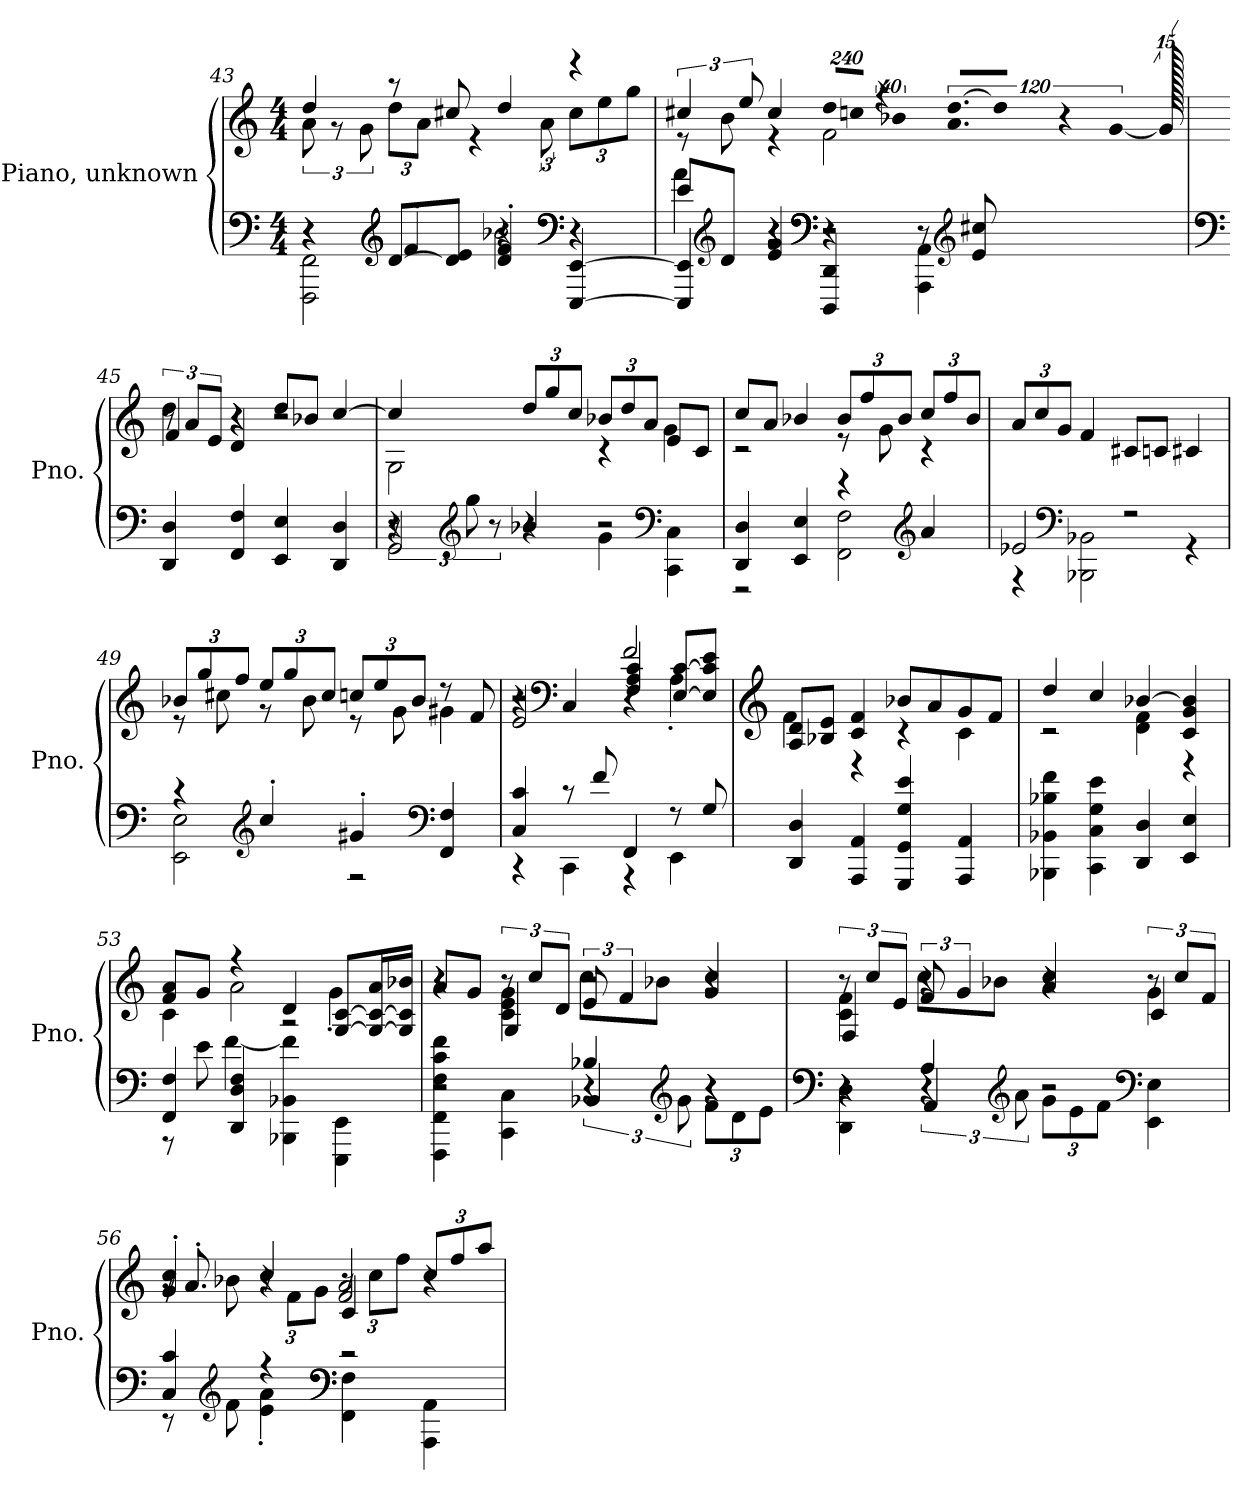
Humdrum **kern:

**kern	**kern
*part1	*part1
*staff2	*staff1
*I"Piano, unknown	*
*I'Pno.	*
!!LO:LB:g=z
*clefF4	*clefG2
*k[]	*k[]
*M4/4	*M4/4
=43	=43
*^	*^
*	*^	*	*
4r	2FFF\ 2FF\	4r	4dd/	12a\
.	.	.	.	12r
.	.	.	.	12g\
*clefG2	*	*	*	*
[8d/L	.	4f'/	8r	12dd\L
.	.	.	.	12a\J
8d/] 8e/J	.	.	8cc#X/	.
.	.	.	.	4r
4d/' 4f/'	2b-X\	4r	4dd/	.
.	.	.	.	12a\
*clefF4	*	*	*	*
*	*	*	*	*Xbrackettup
4r	.	[4EEE/ [4EE/	4r	12cc#\L
.	.	.	.	12ee\
.	.	.	.	12gg\J
=44	=44	=44	=44	=44
*	*	*	*brackettup	*
8e/L	4a\	4EEE/] 4EE/]	6cc#X/	8r
*clefG2	*	*	*	*
8d/J	.	.	.	8b\
.	.	.	12ee/	.
4e/ 4g/	4r	4r	4cc#/	4r
*clefF4	*	*	*	*
!	!	!	!LO:N:vis=16	!
4DDD/ 4DD/	4r	2r	1920%137dd/LL	2f\
!	!	!	!LO:N:vis=16	!
.	.	.	1920%137ccn/JJ	.
!	!	!	!LO:N:vis=32	!
.	.	.	640%23r	.
!	!	!	!LO:N:vis=16	!
.	.	.	1920%137b-X/	.
!	!	!	!LO:N:vis=16.	!
8r	4AAA\ 4AA\	.	960%103a/ [960%103dd/LL	.
!	!	!	!LO:N:vis=32	!
.	.	.	640%23dd/JJk]	.
*clefG2	*	*	*	*
8e/ 8cc#X/	.	.	.	.
!	!	!	!LO:N:vis=32	!
.	.	.	640%23r	.
.	.	.	[240%17g/	.
1920ryy	1920ryy	1920ryy	1920g/]	1920ryy
*v	*v	*v	*	*
*	*v	*v
!!LO:LB:g=z
=45	=45
*clefF4	*
*	*^
*	*	*^
4DD/ 4D/	12r	4dd\	4f/
.	12a/L	.	.
.	12e/J	.	.
4FF/ 4F/	4d/	4r	4r
4EE/ 4E/	8dd/L	2r	2r
.	8b-X/J	.	.
4DD/ 4D/	[4cc/	.	.
*	*	*v	*v
=46	=46	=46
*^	*	*
*	*^	*	*
4r	12r	2GG/	4cc/]	2G\
*clefG2	*	*	*	*
.	12gg\	.	.	.
.	12r	.	.	.
*	*	*	*Xbrackettup	*
4b-X/	4r	.	12dd/L	.
.	.	.	12gg/	.
.	.	.	12cc/J	.
2r	4g\	2r	12b-X/L	4r
.	.	.	12dd/	.
.	.	.	12a/J	.
*clefF4	*	*	*	*
.	4CC\ 4C\	.	8e/L	4g\
.	.	.	8c/J	.
*	*v	*v	*	*
=47	=47	=47	=47
4DD/ 4D/	2r	8cc/L	2r
.	.	8a/J	.
4EE/ 4E/	.	4b-X/	.
4r	2FF\ 2F\	12b-/L	8r
.	.	12ff/	.
.	.	.	8g\
.	.	12b-/J	.
*clefG2	*	*	*
4a/	.	12cc/L	4r
.	.	12ff/	.
.	.	12b-/J	.
*	*	*v	*v
!!LO:PB:g=z
=48	=48	=48
2e-X/	4r	12a/L
.	.	12cc/
.	.	12g/J
*clefF4	*	*
.	2BBB-X\ 2BB-X\	4f/
2r	.	8c#X/L
.	.	8cn/J
.	4r	4c#X/
=49	=49	=49
*	*	*^
4r	2EE\ 2E\	12b-X/L	8r
.	.	12gg/	.
.	.	.	8cc#X\
.	.	12ff/J	.
*clefG2	*	*	*
4cc'/	.	12ee/L	8r
.	.	12gg/	.
.	.	.	8b-\
.	.	12cc#/J	.
4g#X'/	2r	12ccn/L	8r
.	.	12ee/	.
.	.	.	8g\
.	.	12b-/J	.
*clefF4	*	*	*
4FF/ 4F/	.	8r	4g#X\
.	.	8f/	.
=50	=50	=50	=50
*	*	*	*^
4C/ 4c/	4r	2e/	2r	4r
*	*	*clefF4	*	*
8r	4CC\	.	.	4C/
8f/	.	.	.	.
4FF/	4r	2f/	4r	4F/ 4A/ 4c/
8r	4EE\	.	4A'\	[8E/ [8c/L
8G/	.	.	.	8E/] 8c/] 8e/J
*v	*v	*	*	*
*	*v	*v	*v
!!LO:LB:g=z
=51	=51
*	*clefG2
*	*^
4DD/ 4D/	8A/ 8d/L	4f\
.	8B-X/ 8e/J	.
4AAA/ 4AA/	4c/ 4f/	4r
4GGG/ 4GG/ 4G/ 4e/	8b-X/L	4r
.	8a/	.
4AAA/ 4AA/	8g/	4c\
.	8f/J	.
=52	=52	=52
4BBB-X\ 4BB-X\ 4B-X\ 4f\	4dd/	2r
4CC\ 4C\ 4G\ 4e\	4cc/	.
4DD/ 4D/	[4b-X/	4d\ 4f\
4EE/ 4E/	4c/ 4g/ 4b-/]	4r
=53	=53	=53
*^	*	*
4FF/ 4F/	8r	8f/ 8a/L	4c\
.	8e\	8g/J	.
4DD/ 4D/ 4F/	[4f\	4r	2a\
2r	4BBB-X\ 4BB-X\ 4f\]	4d/	.
.	4EEE\ 4EE\	[8G/ [8c/L	4g'\
.	.	16G/_ 16c/_ 16a/L	.
.	.	16G/] 16c/] 16b-X/JJ	.
=54	=54	=54	=54
*	*^	*	*^
2r	4FFF\ 4FF\ 4F\ 4c\ 4f\	2r	8a/L	4r	4r
.	.	.	8g/J	.	.
*	*	*	*brackettup	*	*
.	4CC\ 4C\	.	12r	4c\ 4e\ 4g\	4G/
.	.	.	12cc/L	.	.
.	.	.	12d/J	.	.
4B-X/	6r	4BB-X/	12e/	8cc\L	2r
.	.	.	6f/	.	.
.	.	.	.	8b-X\J	.
*clefG2	*	*	*	*	*
.	12g\	.	.	.	.
*	*Xbrackettup	*	*	*	*
4r	12f\L	4r	4g/ 4cc/	4r	.
.	12d\	.	.	.	.
.	12e\J	.	.	.	.
!!LO:LB:g=z	!!	!!
=55	=55	=55	=55	=55	=55
*clefF4	*	*	*	*	*
4r	4DD\ 4D\	4r	12r	4c\ 4f\	4F/
.	.	.	12cc/L	.	.
.	.	.	12e/J	.	.
*	*brackettup	*	*	*	*
4A/	6r	4AA/	12f/	8cc\L	4r
.	.	.	6g/	.	.
.	.	.	.	8b-X\J	.
*clefG2	*	*	*	*	*
.	12a\	.	.	.	.
*	*Xbrackettup	*	*	*	*
2r	12g\L	2r	4a/ 4cc/	4r	4r
.	12e\	.	.	.	.
.	12f\J	.	.	.	.
*clefF4	*	*	*	*	*
.	4EE\ 4E\	.	12r	4g\	4c/
.	.	.	12cc/L	.	.
.	.	.	12f/J	.	.
*	*v	*v	*	*	*
=56	=56	=56	=56	=56
4C/ 4c/	8r	4g/' 4cc/'	8r	16r
.	.	.	.	8.a'/
*clefG2	*	*	*	*
.	8f\	.	8b-X\	.
4r	4e\' 4a\'	4cc/	12r	4r
.	.	.	12f\L	.
.	.	.	12g\J	.
*clefF4	*	*	*	*
2r	4FF\ 4F\	4c/	12r	2f/ 2a/
.	.	.	12cc\L	.
.	.	.	12ff\J	.
*	*	*Xbrackettup	*	*
.	4AAA\ 4AA\	12cc/L	4r	.
.	.	12ff/	.	.
.	.	12aa/J	.	.
*v	*v	*	*	*
*	*v	*v	*v
=	=
*-	*-
